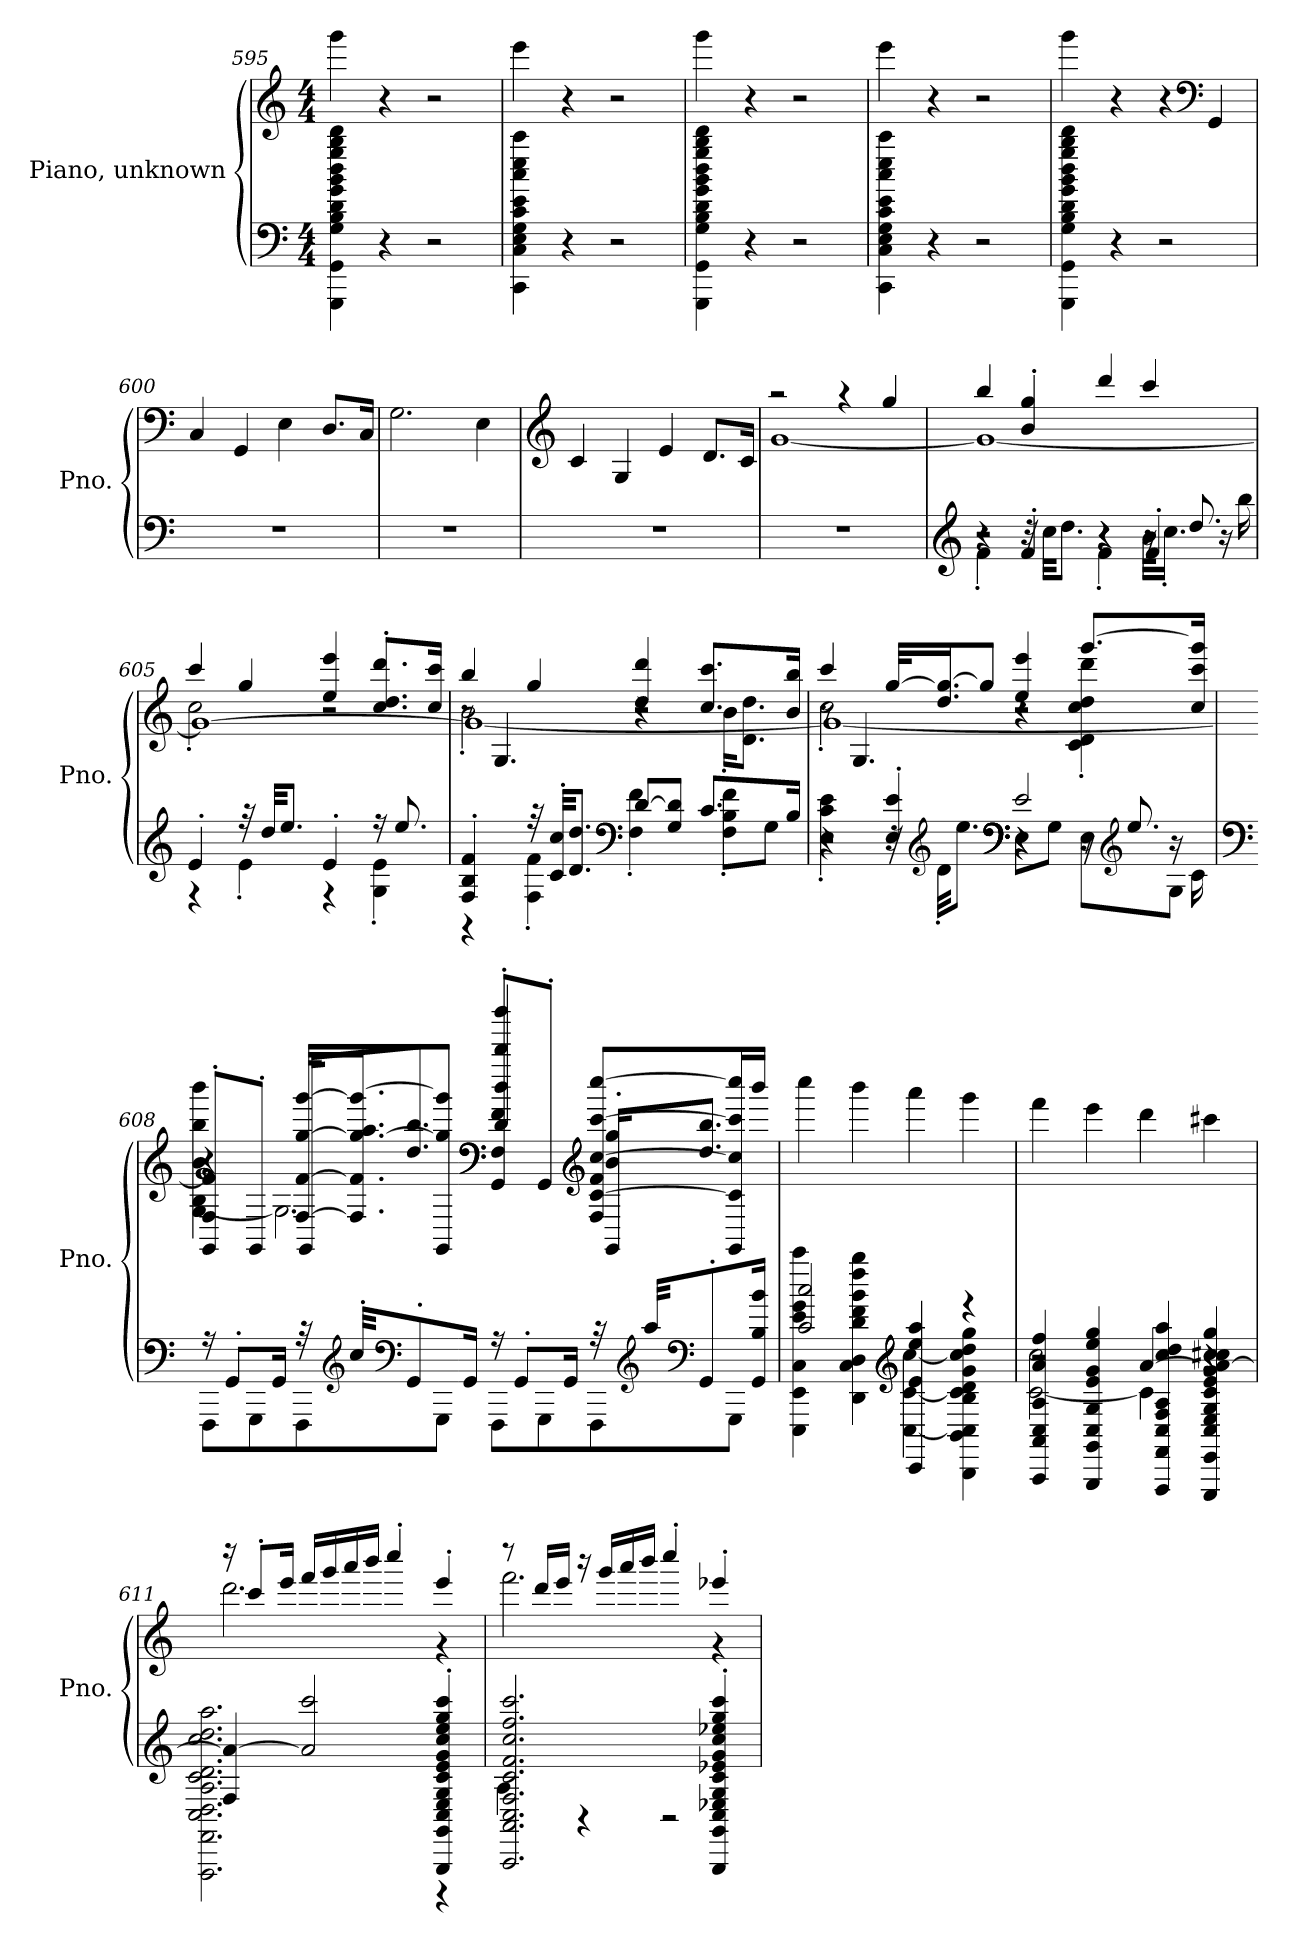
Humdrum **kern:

**kern	**kern
*part1	*part1
*staff2	*staff1
*I"Piano, unknown	*
*I'Pno.	*
*clefF4	*clefG2
*k[]	*k[]
*M4/4	*M4/4
=595	=595
4GGG\ 4GG\ 4G\ 4B\ 4d\ 4g\ 4b\ 4dd\ 4gg\ 4bb\ 4ddd\	4ggg\
4r	4r
2r	2r
=596	=596
4CC\ 4C\ 4E\ 4G\ 4c\ 4e\ 4cc\ 4ee\ 4ccc\	4eee\
4r	4r
2r	2r
=597	=597
4GGG\ 4GG\ 4G\ 4B\ 4d\ 4g\ 4b\ 4dd\ 4gg\ 4bb\ 4ddd\	4ggg\
4r	4r
2r	2r
=598	=598
4CC\ 4C\ 4E\ 4G\ 4c\ 4e\ 4cc\ 4ee\ 4ccc\	4eee\
4r	4r
2r	2r
=599	=599
4GGG\ 4GG\ 4G\ 4B\ 4d\ 4g\ 4b\ 4dd\ 4gg\ 4bb\ 4ddd\	4ggg\
4r	4r
2r	4r
*	*clefF4
.	4GG/
!!LO:LB:g=z
=600	=600
1r	4C/
.	4GG/
.	4E\
.	8.D/L
.	16C/Jk
=601	=601
1r	2.G\
.	4E\
=602	=602
*	*clefG2
1r	4c/
.	4G/
.	4e/
.	8.d/L
.	16c/Jk
=603	=603
*	*^
1r	2r	[1g
.	4r	.
.	4gg/	.
=604	=604	=604
*clefG2	*	*
*^	*	*
*	*^	*	*
2r	4f'\	4r	4bb/	1g_
.	32r	4f'/	4b/' 4gg/'	.
.	32cc\KKL	.	.	.
.	8.dd\J	.	.	.
4r	4f'\	4r	4ddd/	.
16r	32b\KLL	4f'/	4ccc/	.
.	16.cc'\JJ	.	.	.
8.dd/	.	.	.	.
.	16r	.	.	.
.	16bb\	.	.	.
*	*v	*v	*	*
=605	=605	=605	=605
*	*	*	*^
4e'/	4r	4ccc/	2cc'\	1g_
32r	4e'\	4gg/	.	.
32dd/KKL	.	.	.	.
8.ee/J	.	.	.	.
4e'/	4r	4ee/ 4eee/	2r	.
16r	4G\' 4e\'	8.cc/' 8.dd/' 8.ddd/'L	.	.
8.ee/	.	.	.	.
.	.	16cc/ 16ccc/Jk	.	.
!!LO:LB:g=z
=606	=606	=606	=606	=606
*	*	*	*	*^
4F/' 4B/' 4f/'	4r	4bb/	2b'\	8r	1g_
.	.	.	.	4.G/	.
32r	4F\' 4f\'	4gg/	.	.	.
32c/' 32cc/'KKL	.	.	.	.	.
8.d/ 8.dd/J	.	.	.	.	.
*clefF4	*	*	*	*	*
[8d/L	4F\' 4f\'	4dd/ 4ddd/	4r	2r	.
8G/ 8d/]J	.	.	.	.	.
8.c/L	8F\' 8B\' 8f\'L	8.cc/ 8.ccc/L	16b'\KL	.	.
.	.	.	8.d\ 8.dd\J	.	.
.	8G\J	.	.	.	.
16B/Jk	.	16b/ 16bb/Jk	.	.	.
=607	=607	=607	=607	=607	=607
*^	*^	*	*	*	*
2r	4E\' 4c\' 4e\'	4r	2r	4ccc/	2cc'\	8r	1g_
.	.	.	.	.	.	4.G/	.
.	32r	4E/' 4e/'	.	[32gg/KLL	.	.	.
*clefG2	*	*	*	*	*	*	*
.	32d'\KKL	.	.	16.dd/ 16.gg/_J	.	.	.
.	8.ee\J	.	.	.	.	.	.
.	.	.	.	8gg/J]	.	.	.
*clefF4	*	*	*	*	*	*	*
4r	8E\L	2e/	4r	4ee/ 4eee/	4r	2r	.
.	8G\J	.	.	.	.	.	.
16r	8r	.	8E\L	[8.ggg/L	4c\' 4d\' 4cc\' 4dd\' 4ddd\'	.	.
*clefG2	*	*	*	*	*	*	*
8.ee/	.	.	.	.	.	.	.
.	16r	.	8G\J	.	.	.	.
.	16c\	.	.	16cc/ 16ccc/ 16ggg/]Jk	.	.	.
*v	*v	*v	*v	*	*	*	*
!!LO:LB:g=z	!!	!!	!!
=608	=608	=608	=608	=608
*clefF4	*	*	*	*
*^	*	*	*	*
16r	8FFF\L	8GG/' 8F/' 8f/'L	[4G\ 4B\ 4b\ 4bb\ 4bbb\	4r	1g]
8GG'/L	.	.	.	.	.
.	8GGG\	8GG'/J	.	.	.
16GG/Jk	.	.	.	.	.
32r	8FFF\	[32F/ [32f/ [32gg/ [32ggg/KLL	2.G\]	16GG/KL	.
*clefG2	*	*	*	*	*
32cc'/KKL	.	16.F/] 16.f/] 16.gg/_ 16.aa/ 16.ggg/_J	.	.	.
*clefF4	*	*	*	*	*
8GG'/	.	.	.	8.dd/ 8.bb/J	.
.	8GGG\J	8GG/ 8gg/] 8ggg/]J	.	.	.
16GG/Jk	.	.	.	.	.
*	*	*clefF4	*	*	*
16r	8FFF\L	8GG/' 8F/' 8f/'L	.	4d/ 4dd/ 4ddd/ 4dddd/	.
8GG'/L	.	.	.	.	.
.	8GGG\	8GG'/J	.	.	.
16GG/Jk	.	.	.	.	.
*	*	*clefG2	*	*	*
32r	8FFF\	8F/ [8c/ 8f/ [8cc/ [8ccc/ [8cccc/L	.	16GG/' 16b/' 16gg/'KL	.
*clefG2	*	*	*	*	*
32aa/KKL	.	.	.	.	.
*clefF4	*	*	*	*	*
8GG'/	.	.	.	8.dd/ 8.bb/J	.
.	8GGG\J	16GG/ 16c/] 16cc/] 16ccc/] 16cccc/]L	.	.	.
16GG/ 16B/ 16b/Jk	.	16bbb/JJ	.	.	.
*	*	*v	*v	*v	*v
=609	=609	=609
2c/ 2cc/	4EEE\ 4EE\ 4C\ 4e\ 4g\ 4ccc\	4cccc\
.	4DD\ 4C\ 4D\ 4d\ 4f\ 4b\ 4ff\ 4bb\	4bbb\
*clefG2	*	*
4CC/ 4e/ 4ee/ 4aa/	[4C\ [4c\ [4cc\	4aaa\
4r	4BBB\ 4BB\ 4C\] 4B\ 4c\] 4d\ 4g\ 4cc\] 4dd\ 4gg\	4ggg\
!!LO:LB:g=z
=610	=610	=610
*	*^	*
4AAA/ 4AA/ 4C/ 4A/ 4a/ 4ff/	[2c\ 2cc\	2r	4fff\
4GGG/ 4GG/ 4C/ 4G/ 4e/ 4g/ 4ee/ 4gg/	.	.	4eee\
[4a/	4c\]	4FFF/ 4FF/ 4C/ 4F/ 4A/ 4cc/ 4dd/ 4aa/	4ddd\
4EEE/ 4EE/ 4C/ 4E/ 4G/ 4c/ 4e/ 4g/ 4a/_ 4cc/ 4cc#X/ 4gg/	4r	4r	4ccc#X\
*	*v	*v	*
=611	=611	=611
*	*	*^
4F/ 4a/_	2.FFF\ 2.FF\ 2.C\ 2.D\ 2.A\ 2.c\ 2.d\ 2.cc\ 2.dd\ 2.aa\	16r	2.ddd\
.	.	8ccc'/L	.
.	.	16eee/Jk	.
2a/] 2ccc/	.	16fff/LL	.
.	.	16ggg/	.
.	.	16aaa/	.
.	.	16bbb/JJ	.
.	.	4cccc'/	.
4GGG/' 4GG/' 4C/' 4E/' 4G/' 4c/' 4e/' 4g/' 4cc/' 4ee/' 4gg/' 4ccc/'	4r	4eee'/	4r
=612	=612	=612	=612
2.AAA/ 2.AA/ 2.C/ 2.F/ 2.c/ 2.f/ 2.cc/ 2.ff/ 2.ccc/	4A\	8r	2.fff\
.	.	16ddd/LL	.
.	.	16eee/JJ	.
.	4r	16r	.
.	.	16ggg/LL	.
.	.	16aaa/	.
.	.	16bbb/JJ	.
.	2r	4cccc'/	.
4GGG/' 4GG/' 4C/' 4E-X/' 4G/' 4c/' 4e-X/' 4g/' 4cc/' 4ee-X/' 4gg/' 4ccc/'	.	4eee-X'/	4r
*v	*v	*	*
*	*v	*v
=	=
*-	*-
